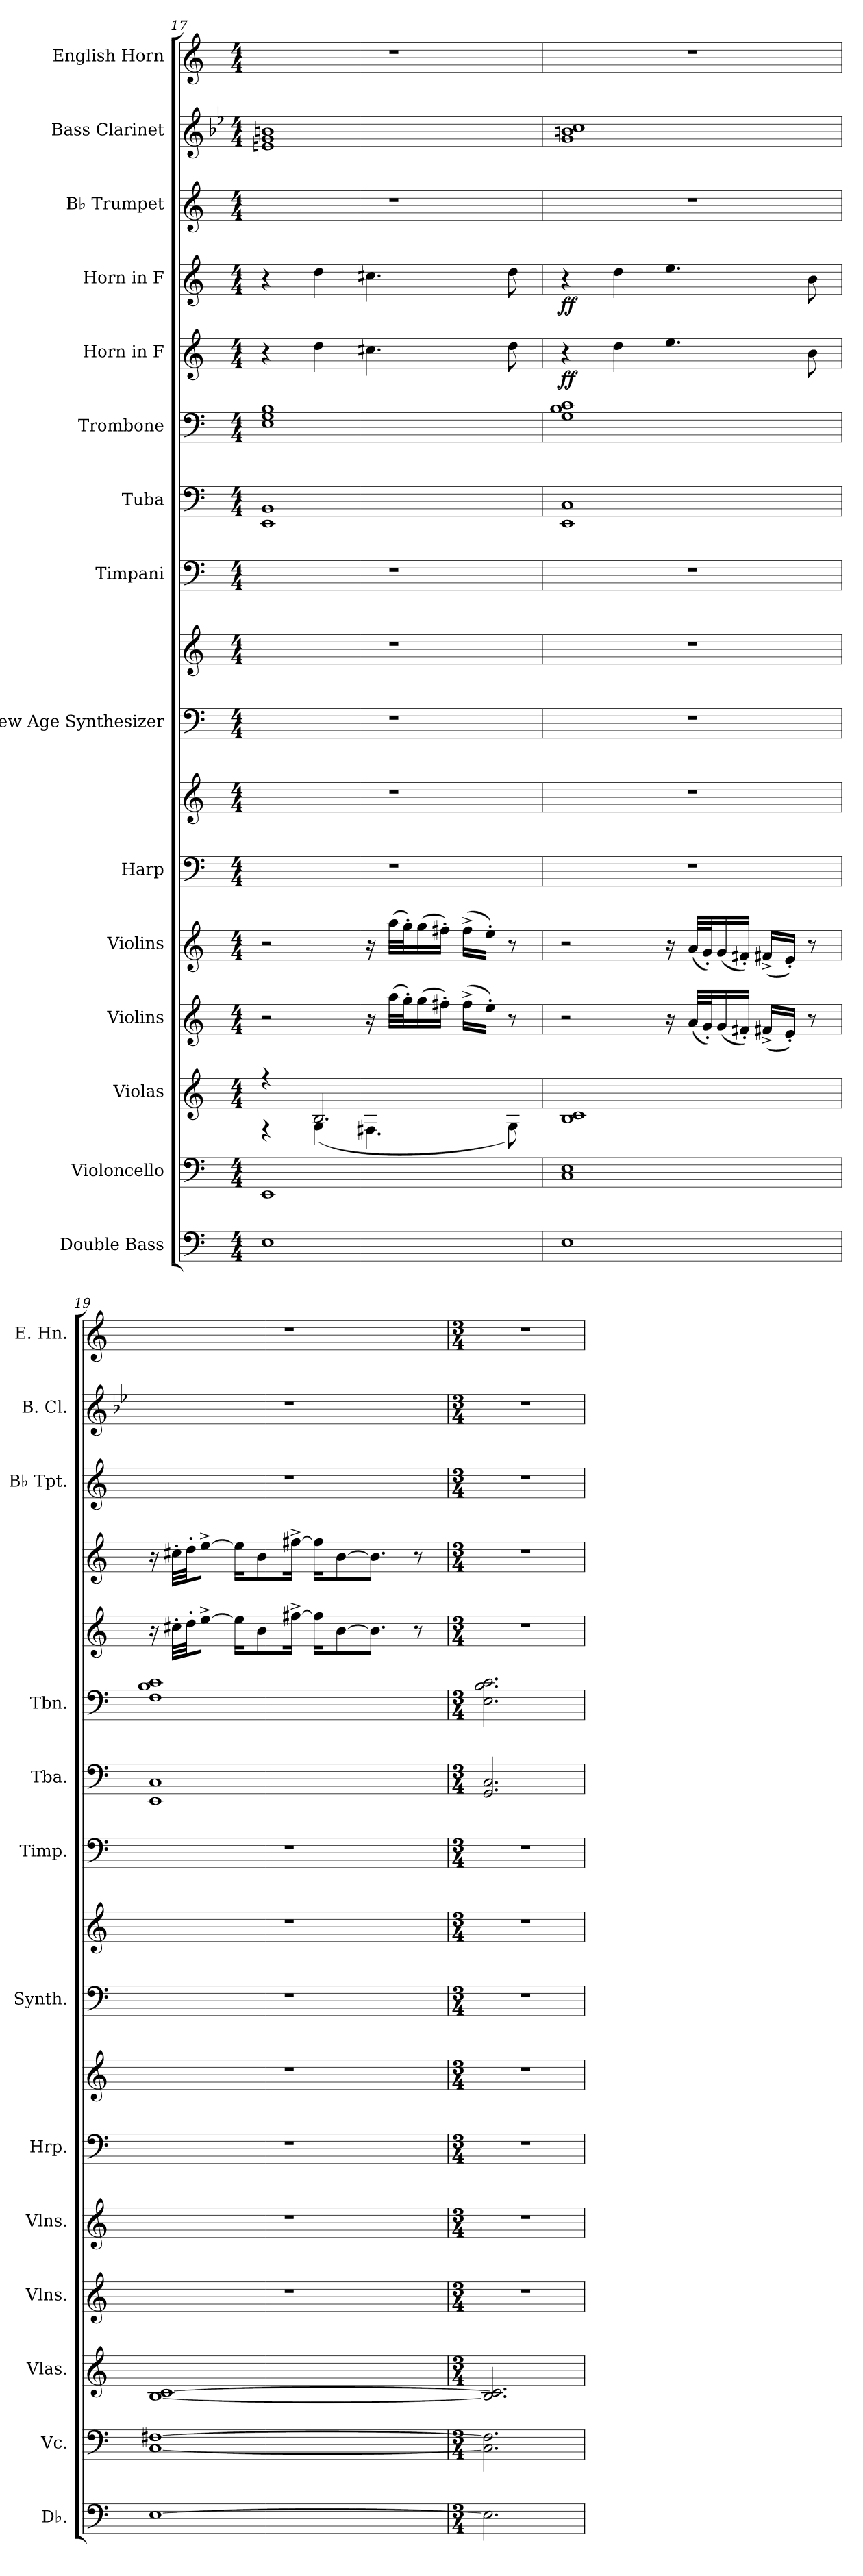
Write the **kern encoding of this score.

**kern	**kern	**kern	**kern	**kern	**kern	**kern	**kern	**kern	**kern	**kern	**kern	**kern	**dynam	**kern	**dynam	**kern	**kern	**kern
*part15	*part14	*part13	*part12	*part11	*part10	*part10	*part9	*part9	*part8	*part7	*part6	*part5	*part5	*part4	*part4	*part3	*part2	*part1
*staff17	*staff16	*staff15	*staff14	*staff13	*staff12	*staff11	*staff10	*staff9	*staff8	*staff7	*staff6	*staff5	*staff5	*staff4	*staff4	*staff3	*staff2	*staff1
*I"Double Bass	*I"Violoncello	*I"Violas	*I"Violins	*I"Violins	*I"Harp	*	*I"New Age Synthesizer	*	*I"Timpani	*I"Tuba	*I"Trombone	*I"Horn in F	*	*I"Horn in F	*	*I"B♭ Trumpet	*I"Bass Clarinet	*I"English Horn
*I'Db.	*I'Vc.	*I'Vlas.	*I'Vlns.	*I'Vlns.	*I'Hrp.	*	*I'Synth.	*	*I'Timp.	*I'Tba.	*I'Tbn.	*	*	*	*	*I'B♭ Tpt.	*I'B. Cl.	*I'E. Hn.
*clefF4	*clefF4	*clefG2	*clefG2	*clefG2	*clefF4	*clefG2	*clefF4	*clefG2	*clefF4	*clefF4	*clefF4	*clefG2	*	*clefG2	*	*clefG2	*clefG2	*clefG2
*ITrd7c12	*	*	*	*	*	*	*	*	*	*	*	*ITrd4c7	*	*ITrd4c7	*	*ITrd1c2	*ITrd8c14	*ITrd4c7
*k[]	*k[]	*k[]	*k[]	*k[]	*k[]	*k[]	*k[]	*k[]	*k[]	*k[]	*k[]	*k[b-]	*	*k[b-]	*	*k[b-e-]	*k[b-e-]	*k[b-]
*M4/4	*M4/4	*M4/4	*M4/4	*M4/4	*M4/4	*M4/4	*M4/4	*M4/4	*M4/4	*M4/4	*M4/4	*M4/4	*	*M4/4	*	*M4/4	*M4/4	*M4/4
=17	=17	=17	=17	=17	=17	=17	=17	=17	=17	=17	=17	=17	=17	=17	=17	=17	=17	=17
*	*	*^	*	*	*	*	*	*	*	*	*	*	*	*	*	*	*	*
1EE	1EE	4r	4rF	2r	2r	1r	1r	1r	1r	1r	1EE 1BB	1E 1G 1B	4r	.	4r	.	1r	1En 1G 1Bn	1r
.	.	2.B/	(4G\	.	.	.	.	.	.	.	.	.	4g\	.	4g\	.	.	.	.
.	.	.	4.F#X\	16r	16r	.	.	.	.	.	.	.	4.f#X\	.	4.f#X\	.	.	.	.
.	.	.	.	(32aa\LLL	(32aa\LLL	.	.	.	.	.	.	.	.	.	.	.	.	.	.
.	.	.	.	32gg'\J)	32gg'\J)	.	.	.	.	.	.	.	.	.	.	.	.	.	.
.	.	.	.	(16gg\	(16gg\	.	.	.	.	.	.	.	.	.	.	.	.	.	.
.	.	.	.	16ff#X'\JJ)	16ff#X'\JJ)	.	.	.	.	.	.	.	.	.	.	.	.	.	.
.	.	.	.	(16ff#^\LL	(16ff#^\LL	.	.	.	.	.	.	.	.	.	.	.	.	.	.
.	.	.	.	16ee'\JJ)	16ee'\JJ)	.	.	.	.	.	.	.	.	.	.	.	.	.	.
.	.	.	8G\)	8r	8r	.	.	.	.	.	.	.	8g\	.	8g\	.	.	.	.
=18	=18	=18	=18	=18	=18	=18	=18	=18	=18	=18	=18	=18	=18	=18	=18	=18	=18	=18	=18
!	!	!	!	!	!	!	!	!	!	!	!	!	!	!LO:DY:b	!	!LO:DY:b	!	!	!
*	*	*v	*v	*	*	*	*	*	*	*	*	*	*	*	*	*	*	*	*
1EE	1C 1E	1B 1c	2r	2r	1r	1r	1r	1r	1r	1EE 1C	1G 1B 1c	4r	ff	4r	ff	1r	1G 1Bn 1c	1r
.	.	.	.	.	.	.	.	.	.	.	.	4g\	.	4g\	.	.	.	.
.	.	.	16r	16r	.	.	.	.	.	.	.	4.a\	.	4.a\	.	.	.	.
.	.	.	(32a/LLL	(32a/LLL	.	.	.	.	.	.	.	.	.	.	.	.	.	.
.	.	.	32g'/J)	32g'/J)	.	.	.	.	.	.	.	.	.	.	.	.	.	.
.	.	.	(16g/	(16g/	.	.	.	.	.	.	.	.	.	.	.	.	.	.
.	.	.	16f#X'/JJ)	16f#X'/JJ)	.	.	.	.	.	.	.	.	.	.	.	.	.	.
.	.	.	(16f#X^/LL	(16f#X^/LL	.	.	.	.	.	.	.	.	.	.	.	.	.	.
.	.	.	16e'/JJ)	16e'/JJ)	.	.	.	.	.	.	.	.	.	.	.	.	.	.
.	.	.	8r	8r	.	.	.	.	.	.	.	8e\	.	8e\	.	.	.	.
=19	=19	=19	=19	=19	=19	=19	=19	=19	=19	=19	=19	=19	=19	=19	=19	=19	=19	=19
[1EE	[1C [1F#X	[1B [1c	1r	1r	1r	1r	1r	1r	1r	1EE 1C	1F 1B 1c	16r	.	16r	.	1r	1r	1r
.	.	.	.	.	.	.	.	.	.	.	.	32f#X'\LLL	.	32f#X'\LLL	.	.	.	.
.	.	.	.	.	.	.	.	.	.	.	.	32g'\JJ	.	32g'\JJ	.	.	.	.
.	.	.	.	.	.	.	.	.	.	.	.	[8a^\J	.	[8a^\J	.	.	.	.
.	.	.	.	.	.	.	.	.	.	.	.	16a\KL]	.	16a\KL]	.	.	.	.
.	.	.	.	.	.	.	.	.	.	.	.	8e\	.	8e\	.	.	.	.
.	.	.	.	.	.	.	.	.	.	.	.	[16bn^\Jk	.	[16bn^\Jk	.	.	.	.
.	.	.	.	.	.	.	.	.	.	.	.	16b\KL]	.	16b\KL]	.	.	.	.
.	.	.	.	.	.	.	.	.	.	.	.	[8e\	.	[8e\	.	.	.	.
.	.	.	.	.	.	.	.	.	.	.	.	8.e\J]	.	8.e\J]	.	.	.	.
.	.	.	.	.	.	.	.	.	.	.	.	8r	.	8r	.	.	.	.
=20	=20	=20	=20	=20	=20	=20	=20	=20	=20	=20	=20	=20	=20	=20	=20	=20	=20	=20
*M3/4	*M3/4	*M3/4	*M3/4	*M3/4	*M3/4	*M3/4	*M3/4	*M3/4	*M3/4	*M3/4	*M3/4	*M3/4	*	*M3/4	*	*M3/4	*M3/4	*M3/4
2.EE\]	2.C\] 2.F#\]	2.B/] 2.c/]	2.r	2.r	2.r	2.r	2.r	2.r	2.r	2.GG/ 2.C/	2.E\ 2.B\ 2.c\	2.r	.	2.r	.	2.r	2.r	2.r
=	=	=	=	=	=	=	=	=	=	=	=	=	=	=	=	=	=	=
*-	*-	*-	*-	*-	*-	*-	*-	*-	*-	*-	*-	*-	*-	*-	*-	*-	*-	*-
